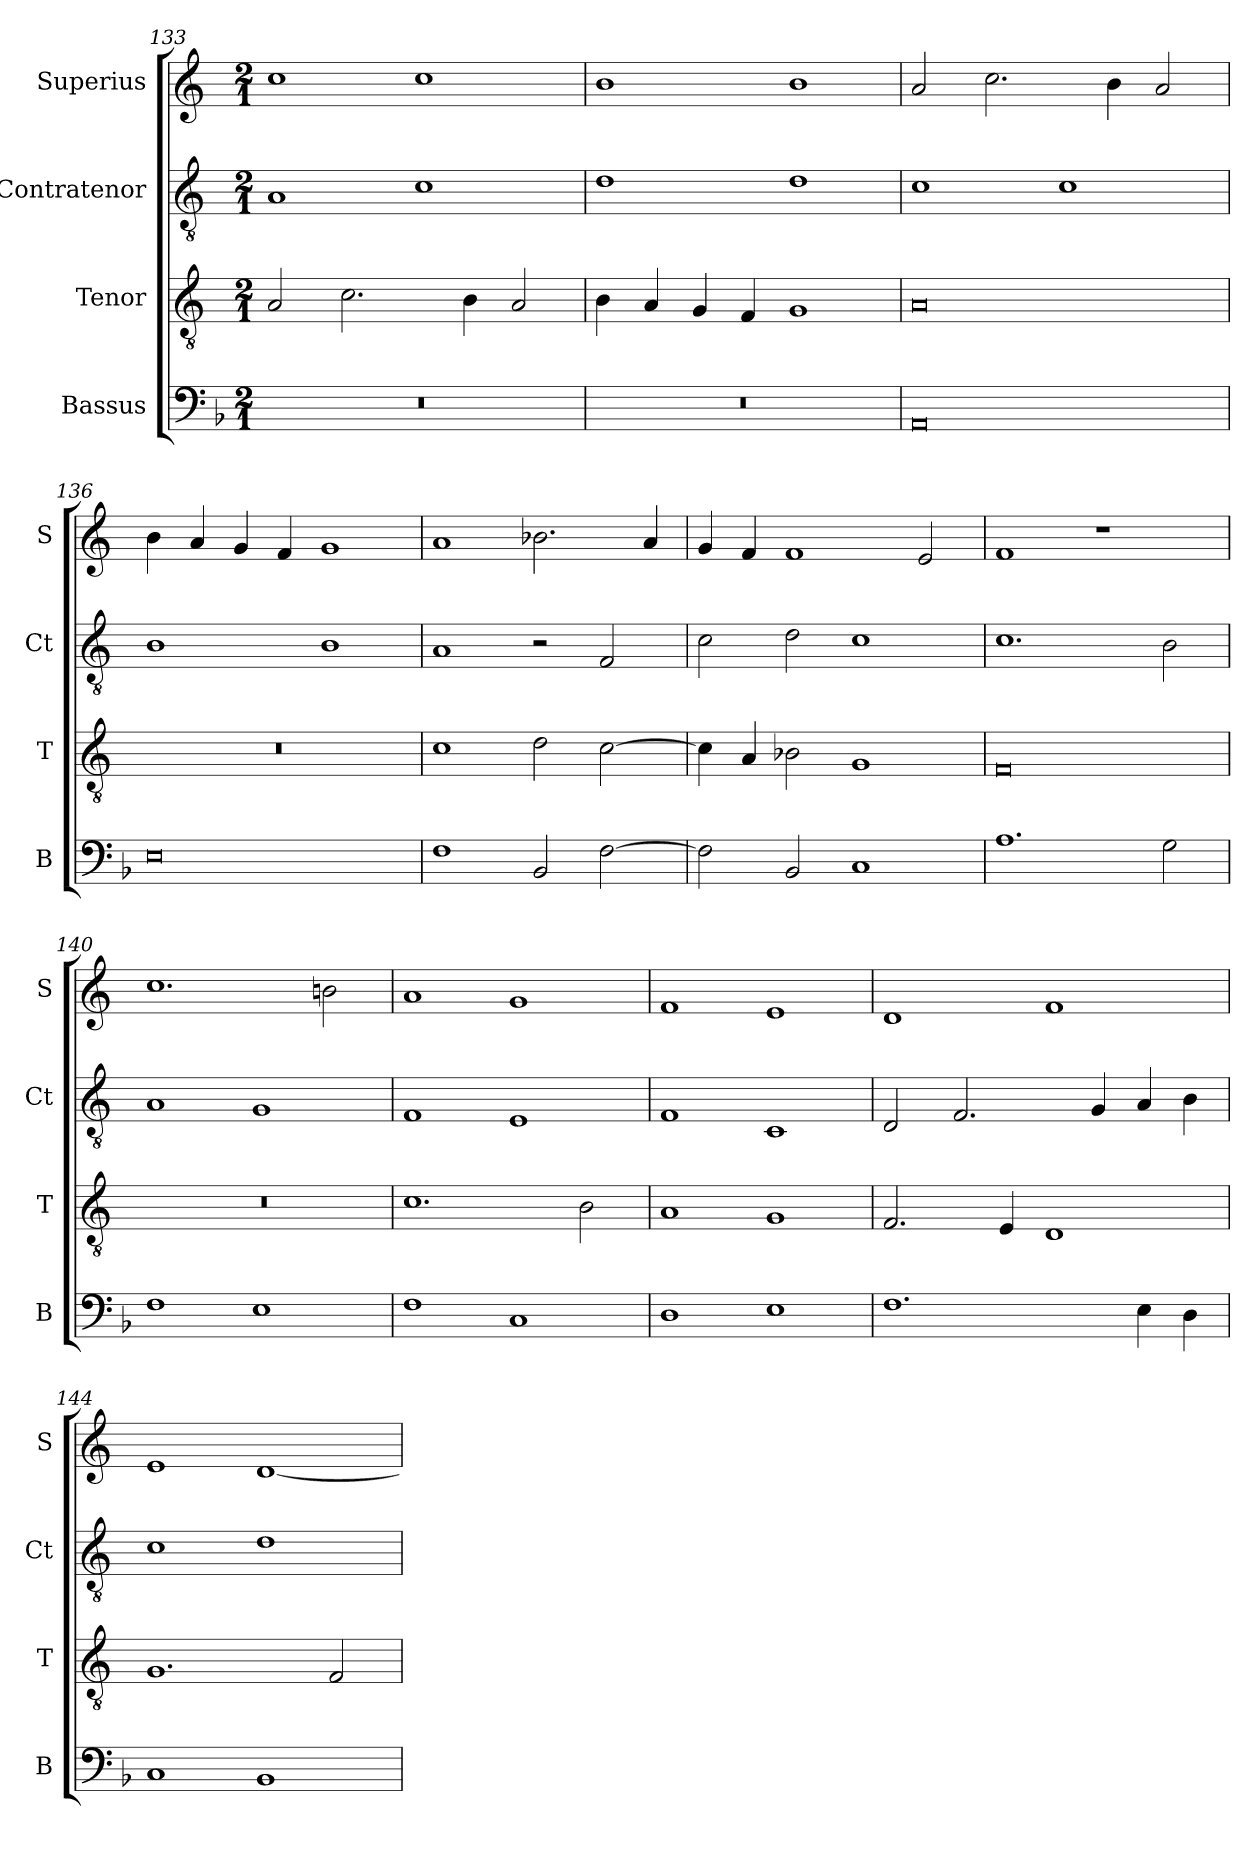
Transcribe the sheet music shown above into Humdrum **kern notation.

**kern	**kern	**kern	**kern
*part4	*part3	*part2	*part1
*staff4	*staff3	*staff2	*staff1
*I"Bassus	*I"Tenor	*I"Contratenor	*I"Superius
*I'B	*I'T	*I'Ct	*I'S
*clefF4	*clefGv2	*clefGv2	*clefG2
*k[b-]	*k[]	*k[]	*k[]
*M2/1	*M2/1	*M2/1	*M2/1
=133	=133	=133	=133
0r	2A	1A	1cc
.	2.c	.	.
.	.	1c	1cc
.	4B	.	.
.	2A	.	.
=134	=134	=134	=134
0r	4B	1d	1b
.	4A	.	.
.	4G	.	.
.	4F	.	.
.	1G	1d	1b
=135	=135	=135	=135
0AA	0A	1c	2a
.	.	.	2.cc
.	.	1c	.
.	.	.	4b
.	.	.	2a
=136	=136	=136	=136
0E	0r	1B	4b
.	.	.	4a
.	.	.	4g
.	.	.	4f
.	.	1B	1g
=137	=137	=137	=137
1F	1c	1A	1a
2BB-	2d	2r	2.b-X
[2F	[2c	2F	.
.	.	.	4a
=138	=138	=138	=138
2F]	4c]	2c	4g
.	4A	.	4f
2BB-	2B-X	2d	1f
1C	1G	1c	.
.	.	.	2e
=139	=139	=139	=139
1.A	0F	1.c	1f
.	.	.	1r
2G	.	2B	.
=140	=140	=140	=140
1F	0r	1A	1.cc
1E	.	1G	.
.	.	.	2bn
=141	=141	=141	=141
1F	1.c	1F	1a
1C	.	1E	1g
.	2B	.	.
=142	=142	=142	=142
1D	1A	1F	1f
1E	1G	1C	1e
=143	=143	=143	=143
1.F	2.F	2D	1d
.	.	2.F	.
.	4E	.	.
.	1D	.	1f
.	.	4G	.
4E	.	4A	.
4D	.	4B	.
=144	=144	=144	=144
1C	1.G	1c	1e
1BB-	.	1d	[1d
.	2F	.	.
=	=	=	=
*-	*-	*-	*-
